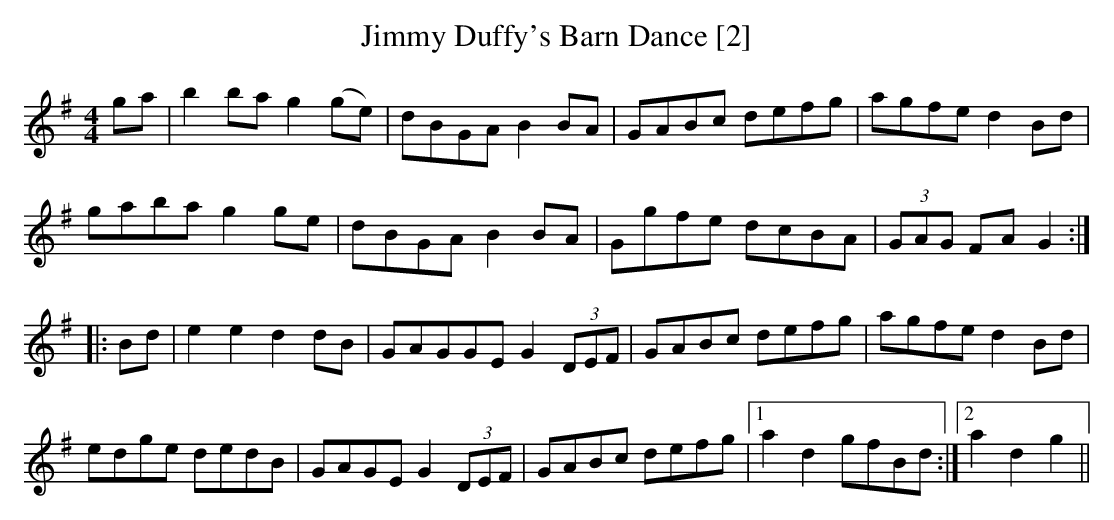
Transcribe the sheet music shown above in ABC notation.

X:1
T:Jimmy Duffy's Barn Dance [2]
M:4/4
L:1/8
K:G
ga|b2 ba g2 (ge)|dBGA B2 BA|GABc defg|agfe d2 Bd|
gaba g2 ge|dBGA B2 BA|Ggfe dcBA|(3GAG FA G2:|
|:Bd|e2e2 d2 dB|GAGGE G2 (3DEF|GABc defg|agfe d2 Bd|
edge dedB|GAGE G2 (3DEF|GABc defg|1a2d2 gfBd:|2 a2 d2 g2||
